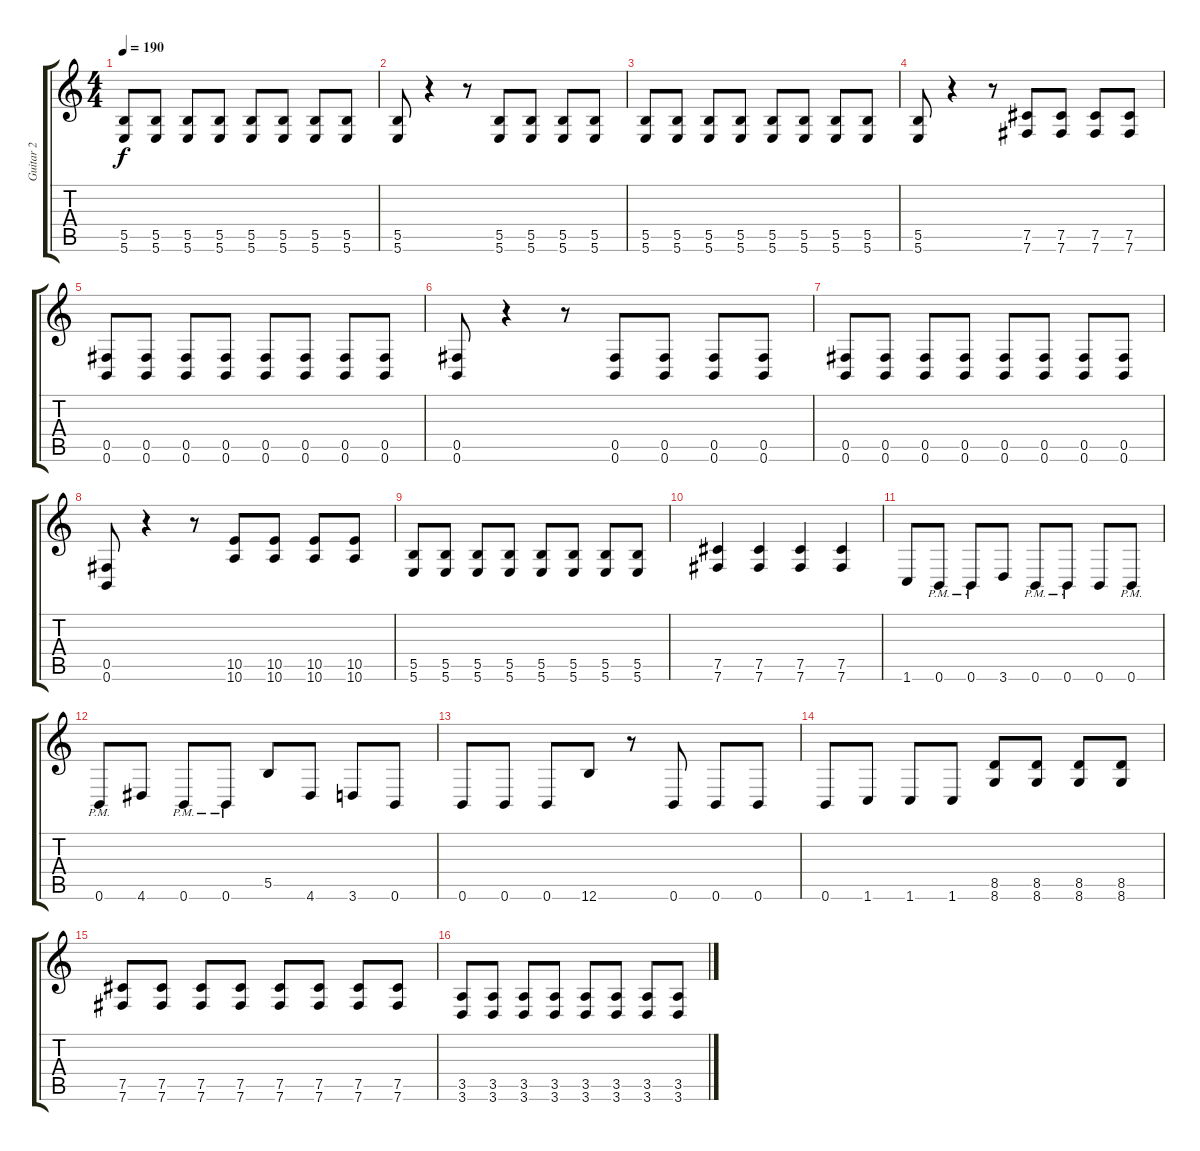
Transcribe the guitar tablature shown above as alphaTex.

\track ("Guitar 2" "Guitar 2") {instrument distortionguitar}
\staff {score tabs}
\tuning (Db4 Ab3 E3 B2 Gb2 B1) {hide}
\ts (4 4)
\tempo 190
\clef g2
\ks c
(5.5 5.6).8{dy f} (5.5 5.6).8 (5.5 5.6).8 (5.5 5.6).8 (5.5 5.6).8 (5.5 5.6).8 (5.5 5.6).8 (5.5 5.6).8 |
(5.5 5.6).8 r.4 r.8 (5.5 5.6).8 (5.5 5.6).8 (5.5 5.6).8 (5.5 5.6).8 |
(5.5 5.6).8 (5.5 5.6).8 (5.5 5.6).8 (5.5 5.6).8 (5.5 5.6).8 (5.5 5.6).8 (5.5 5.6).8 (5.5 5.6).8 |
(5.5 5.6).8 r.4 r.8 (7.5 7.6).8 (7.5 7.6).8 (7.5 7.6).8 (7.5 7.6).8 |
(0.5 0.6).8 (0.5 0.6).8 (0.5 0.6).8 (0.5 0.6).8 (0.5 0.6).8 (0.5 0.6).8 (0.5 0.6).8 (0.5 0.6).8 |
(0.5 0.6).8 r.4 r.8 (0.5 0.6).8 (0.5 0.6).8 (0.5 0.6).8 (0.5 0.6).8 |
(0.5 0.6).8 (0.5 0.6).8 (0.5 0.6).8 (0.5 0.6).8 (0.5 0.6).8 (0.5 0.6).8 (0.5 0.6).8 (0.5 0.6).8 |
(0.5 0.6).8 r.4 r.8 (10.5 10.6).8 (10.5 10.6).8 (10.5 10.6).8 (10.5 10.6).8 |
(5.5 5.6).8 (5.5 5.6).8 (5.5 5.6).8 (5.5 5.6).8 (5.5 5.6).8 (5.5 5.6).8 (5.5 5.6).8 (5.5 5.6).8 |
(7.5 7.6).4 (7.5 7.6).4 (7.5 7.6).4 (7.5 7.6).4 |
1.6.8 0.6{pm}.8 0.6{pm}.8 3.6.8 0.6{pm}.8 0.6{pm}.8 0.6.8 0.6{pm}.8 |
0.6{pm}.8 4.6.8 0.6{pm}.8 0.6{pm}.8 5.5.8 4.6.8 3.6.8 0.6.8 |
0.6.8 0.6.8 0.6.8 12.6.8 r.8 0.6.8 0.6.8 0.6.8 |
0.6.8 1.6.8 1.6.8 1.6.8 (8.5 8.6).8 (8.5 8.6).8 (8.5 8.6).8 (8.5 8.6).8 |
(7.5 7.6).8 (7.5 7.6).8 (7.5 7.6).8 (7.5 7.6).8 (7.5 7.6).8 (7.5 7.6).8 (7.5 7.6).8 (7.5 7.6).8 |
(3.5 3.6).8 (3.5 3.6).8 (3.5 3.6).8 (3.5 3.6).8 (3.5 3.6).8 (3.5 3.6).8 (3.5 3.6).8 (3.5 3.6).8
